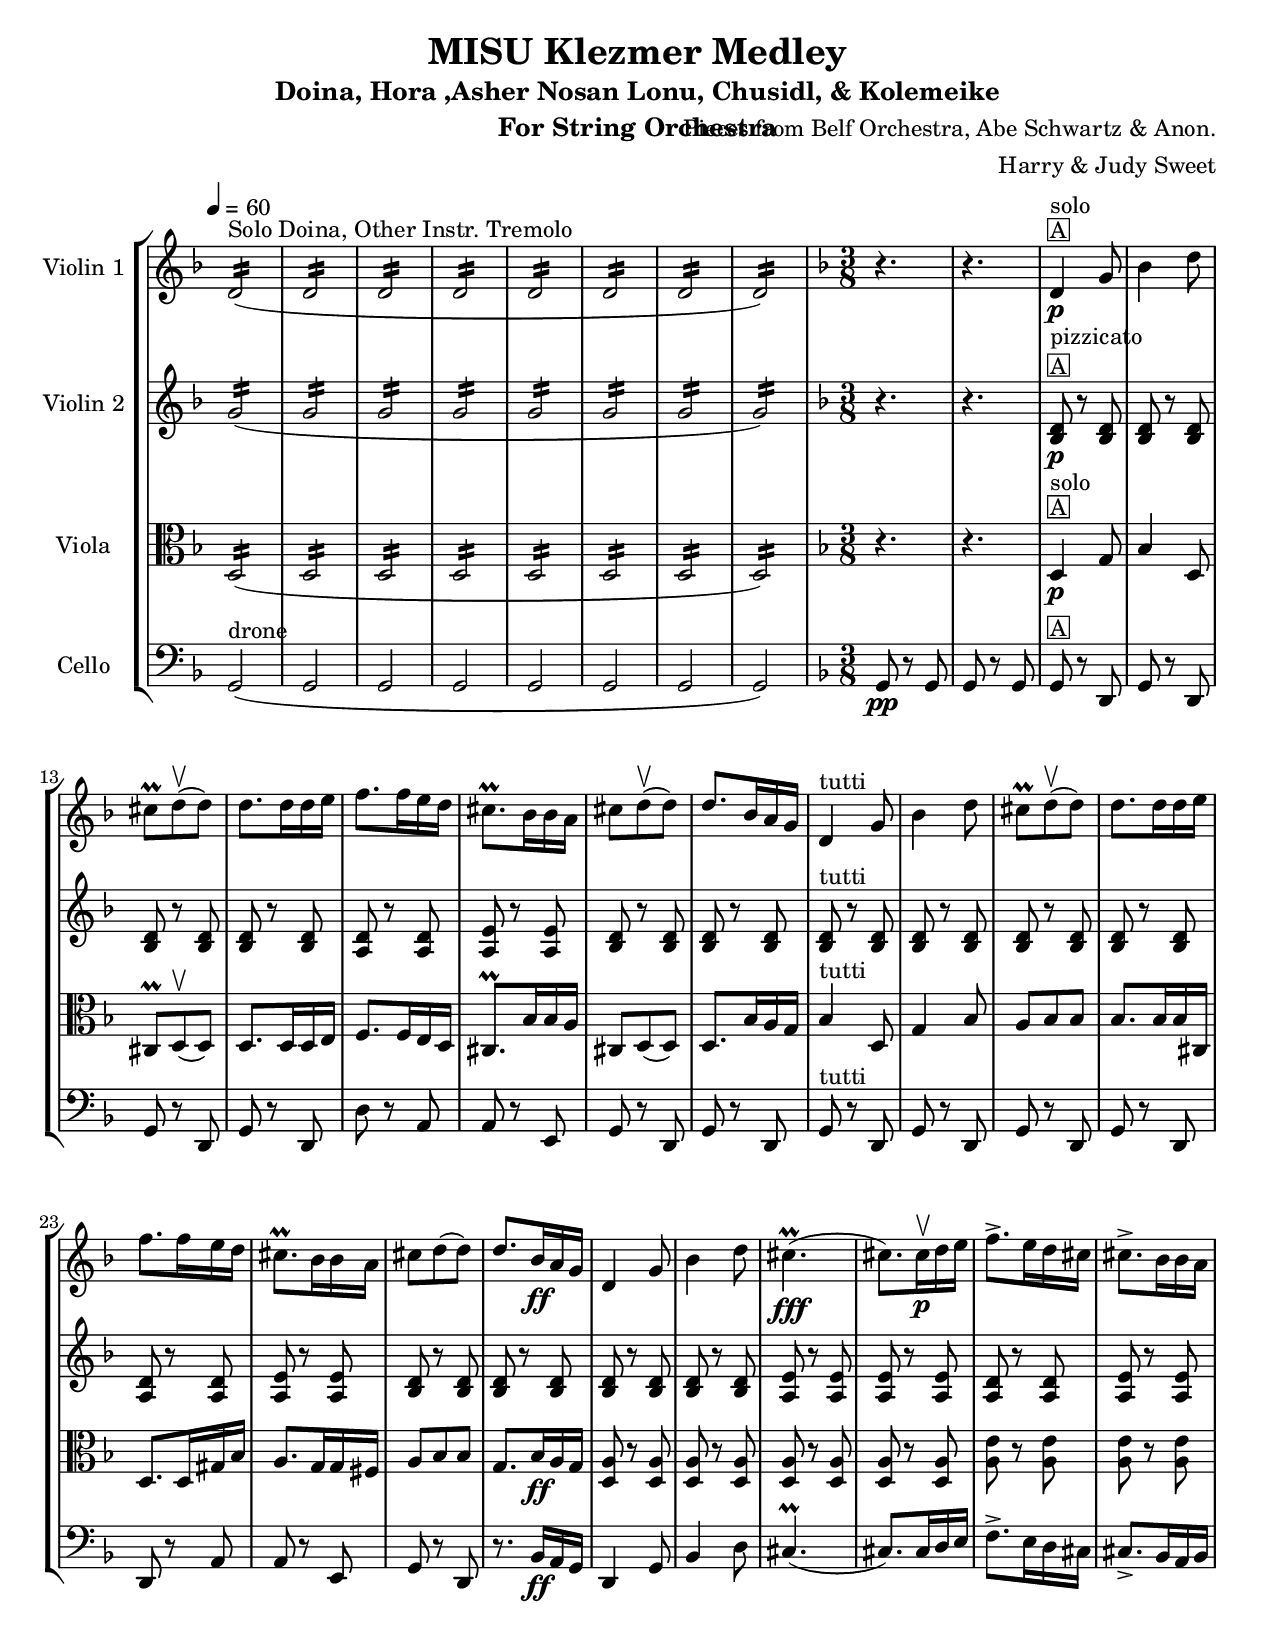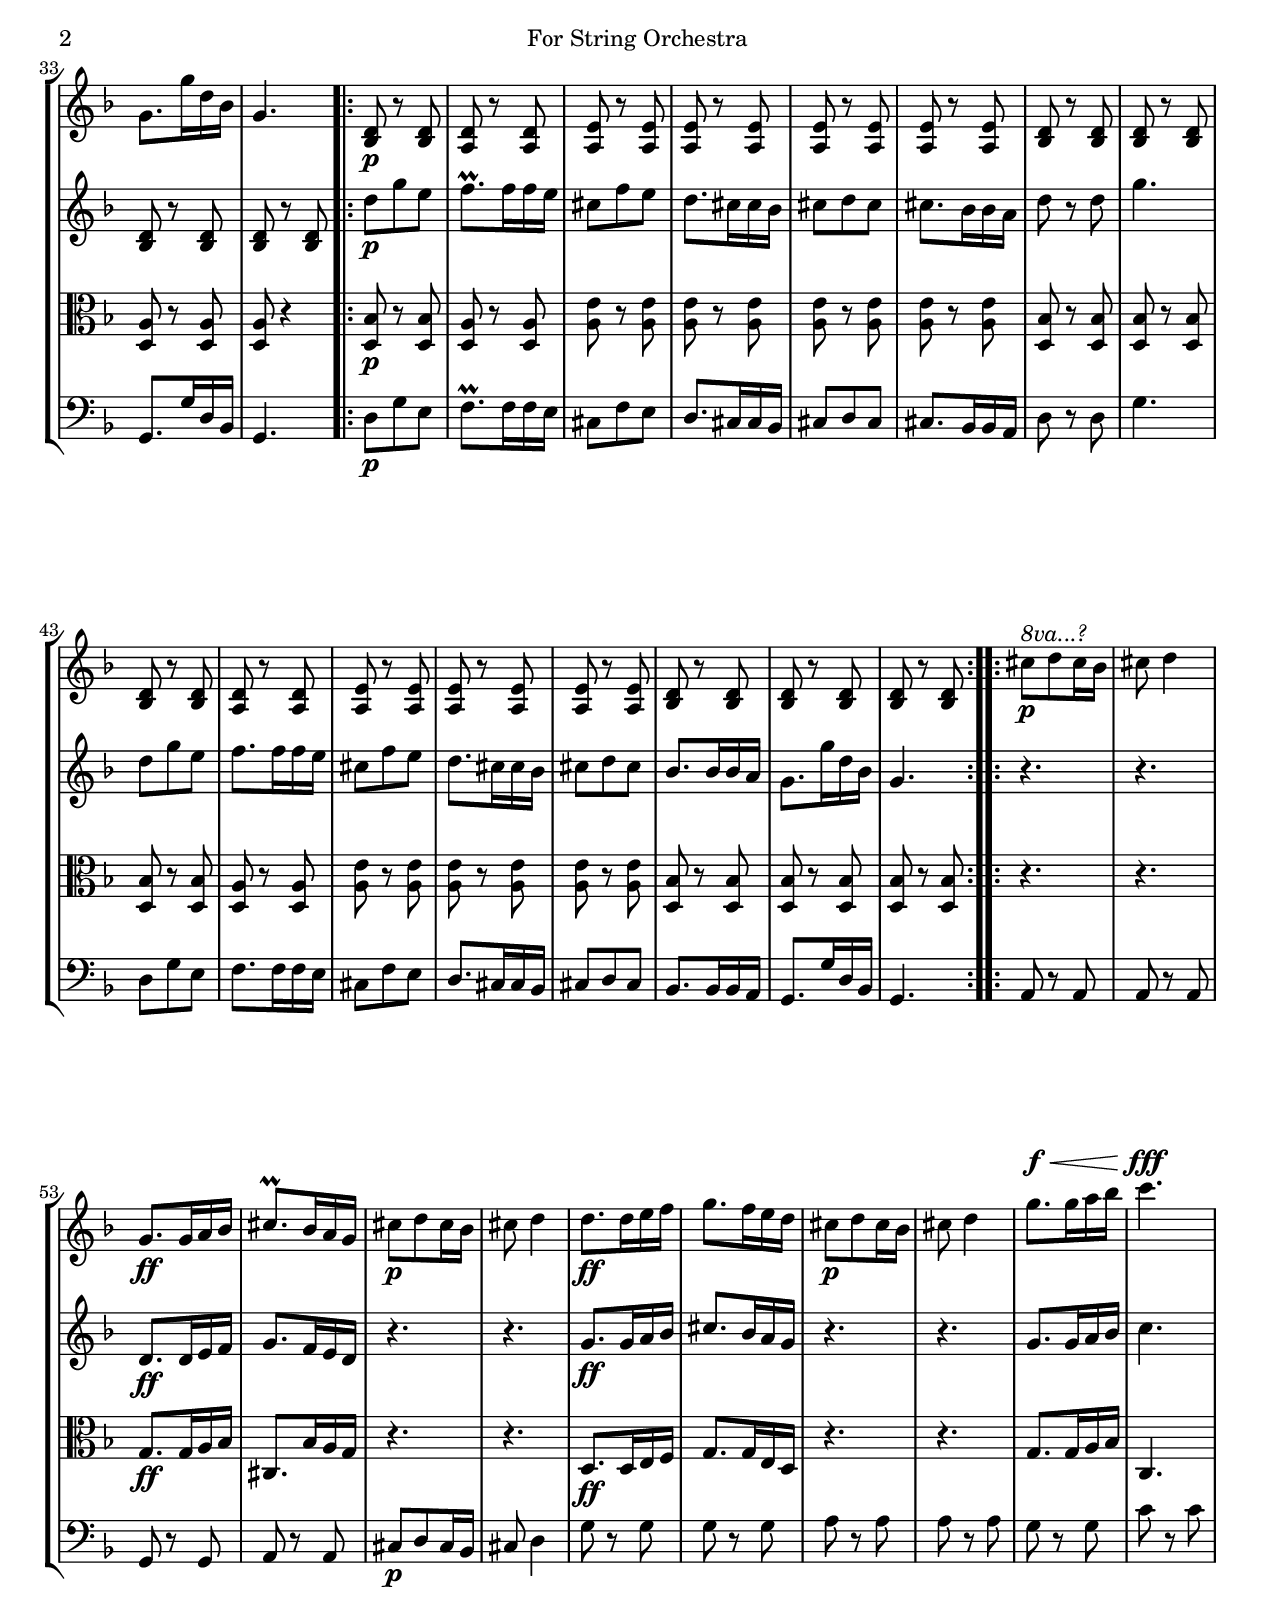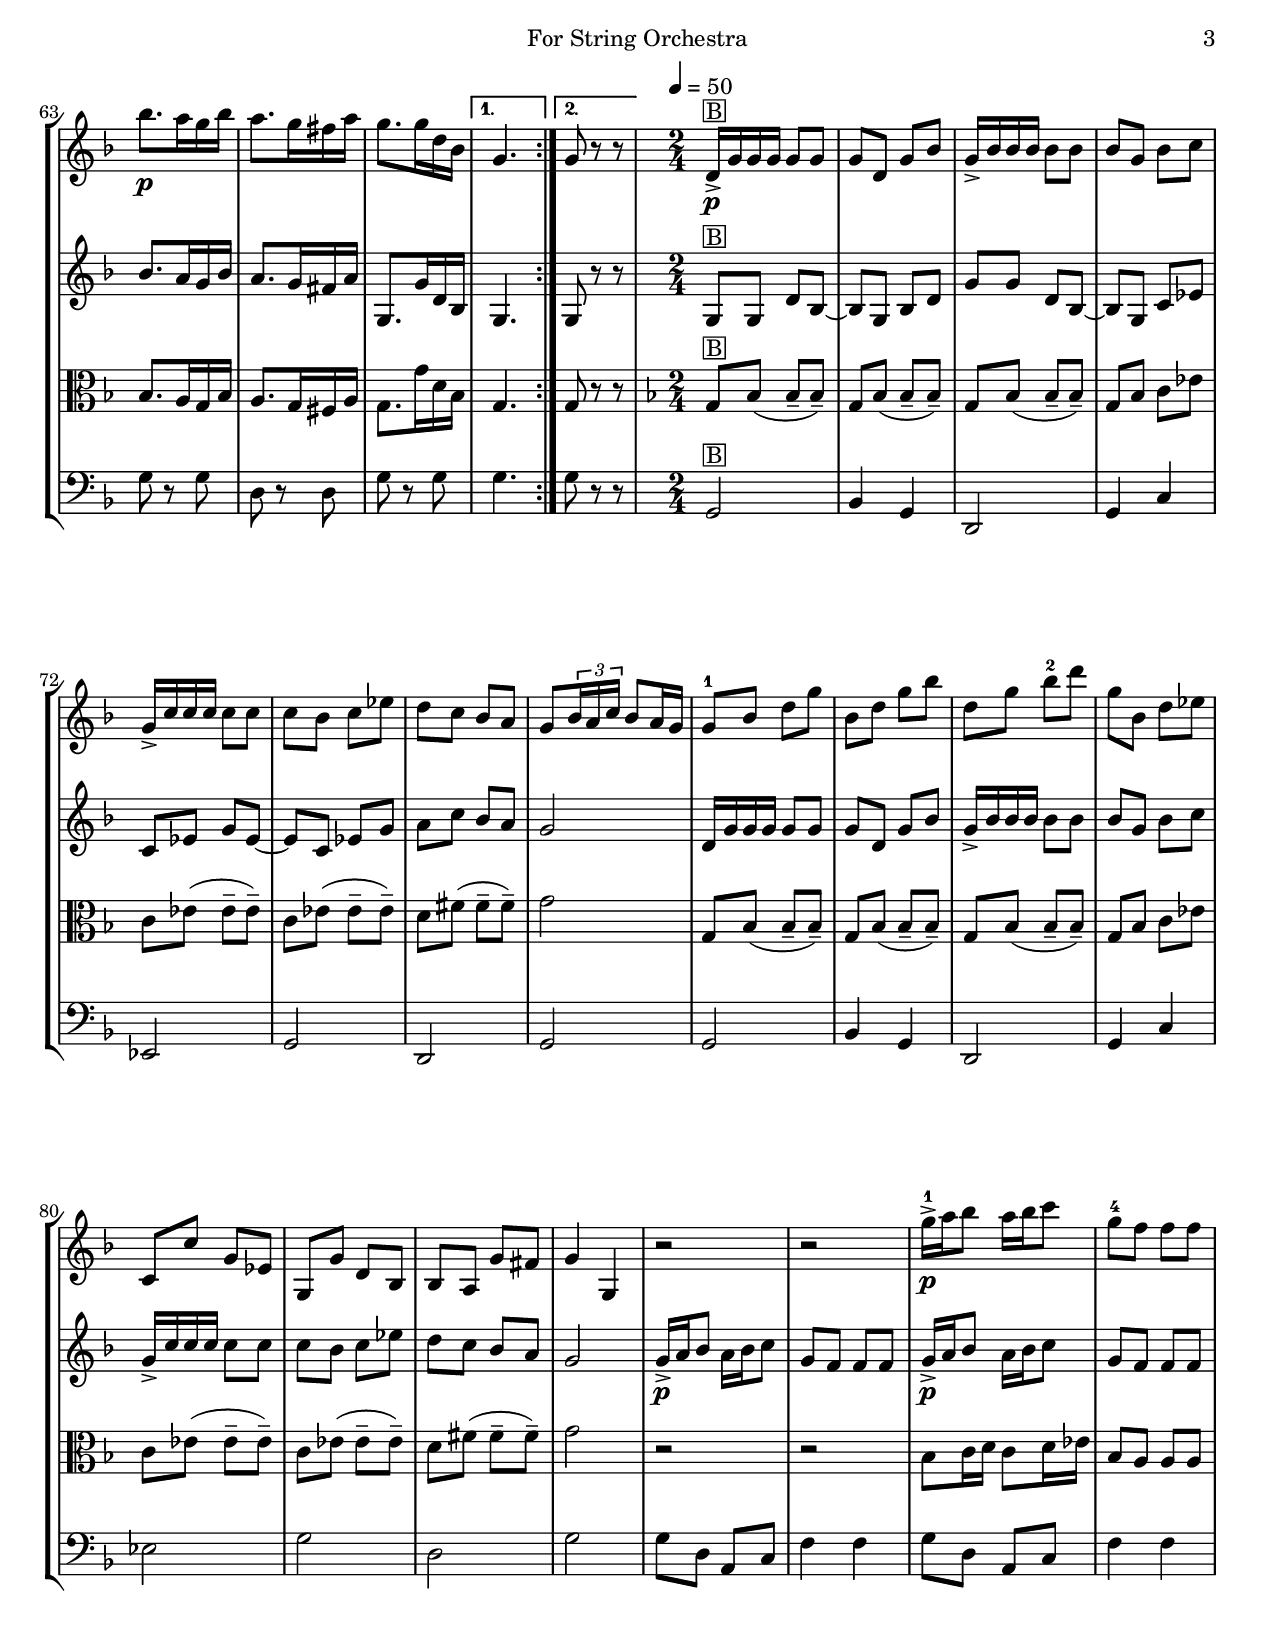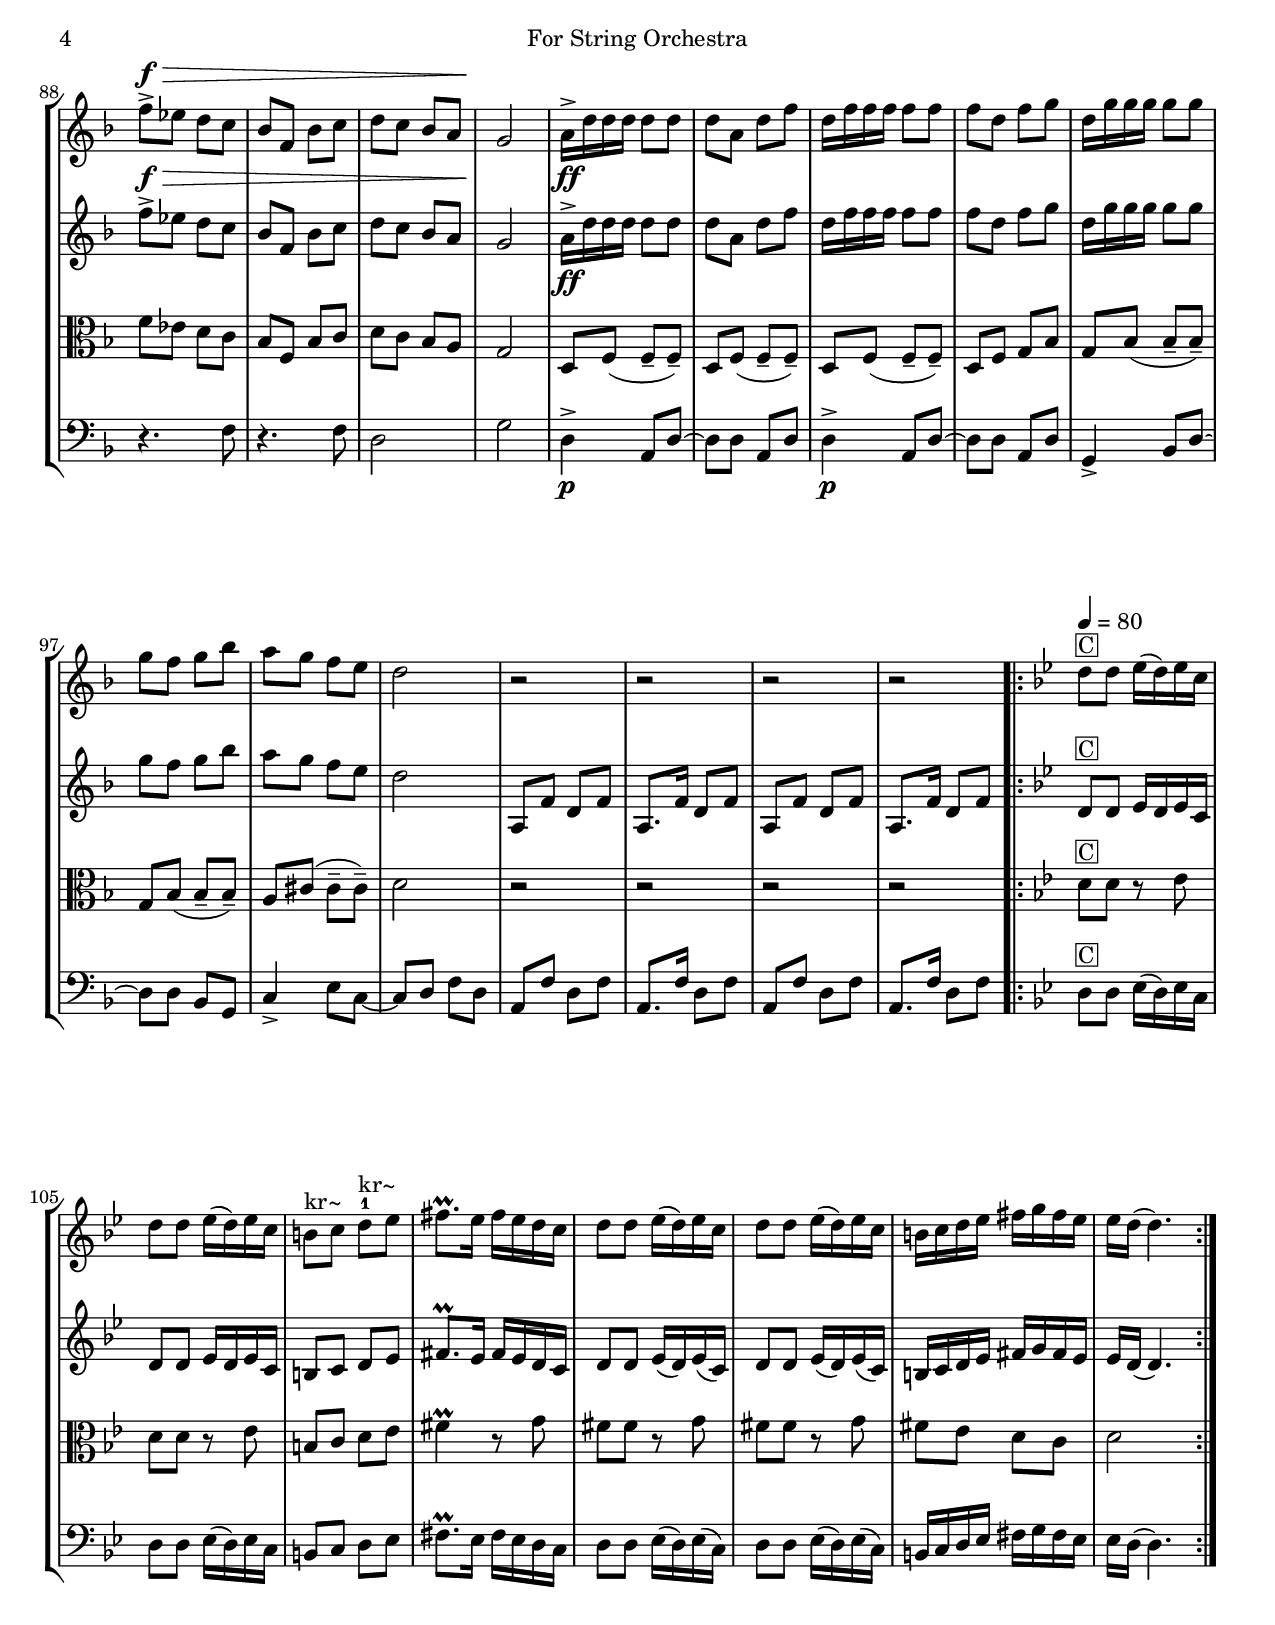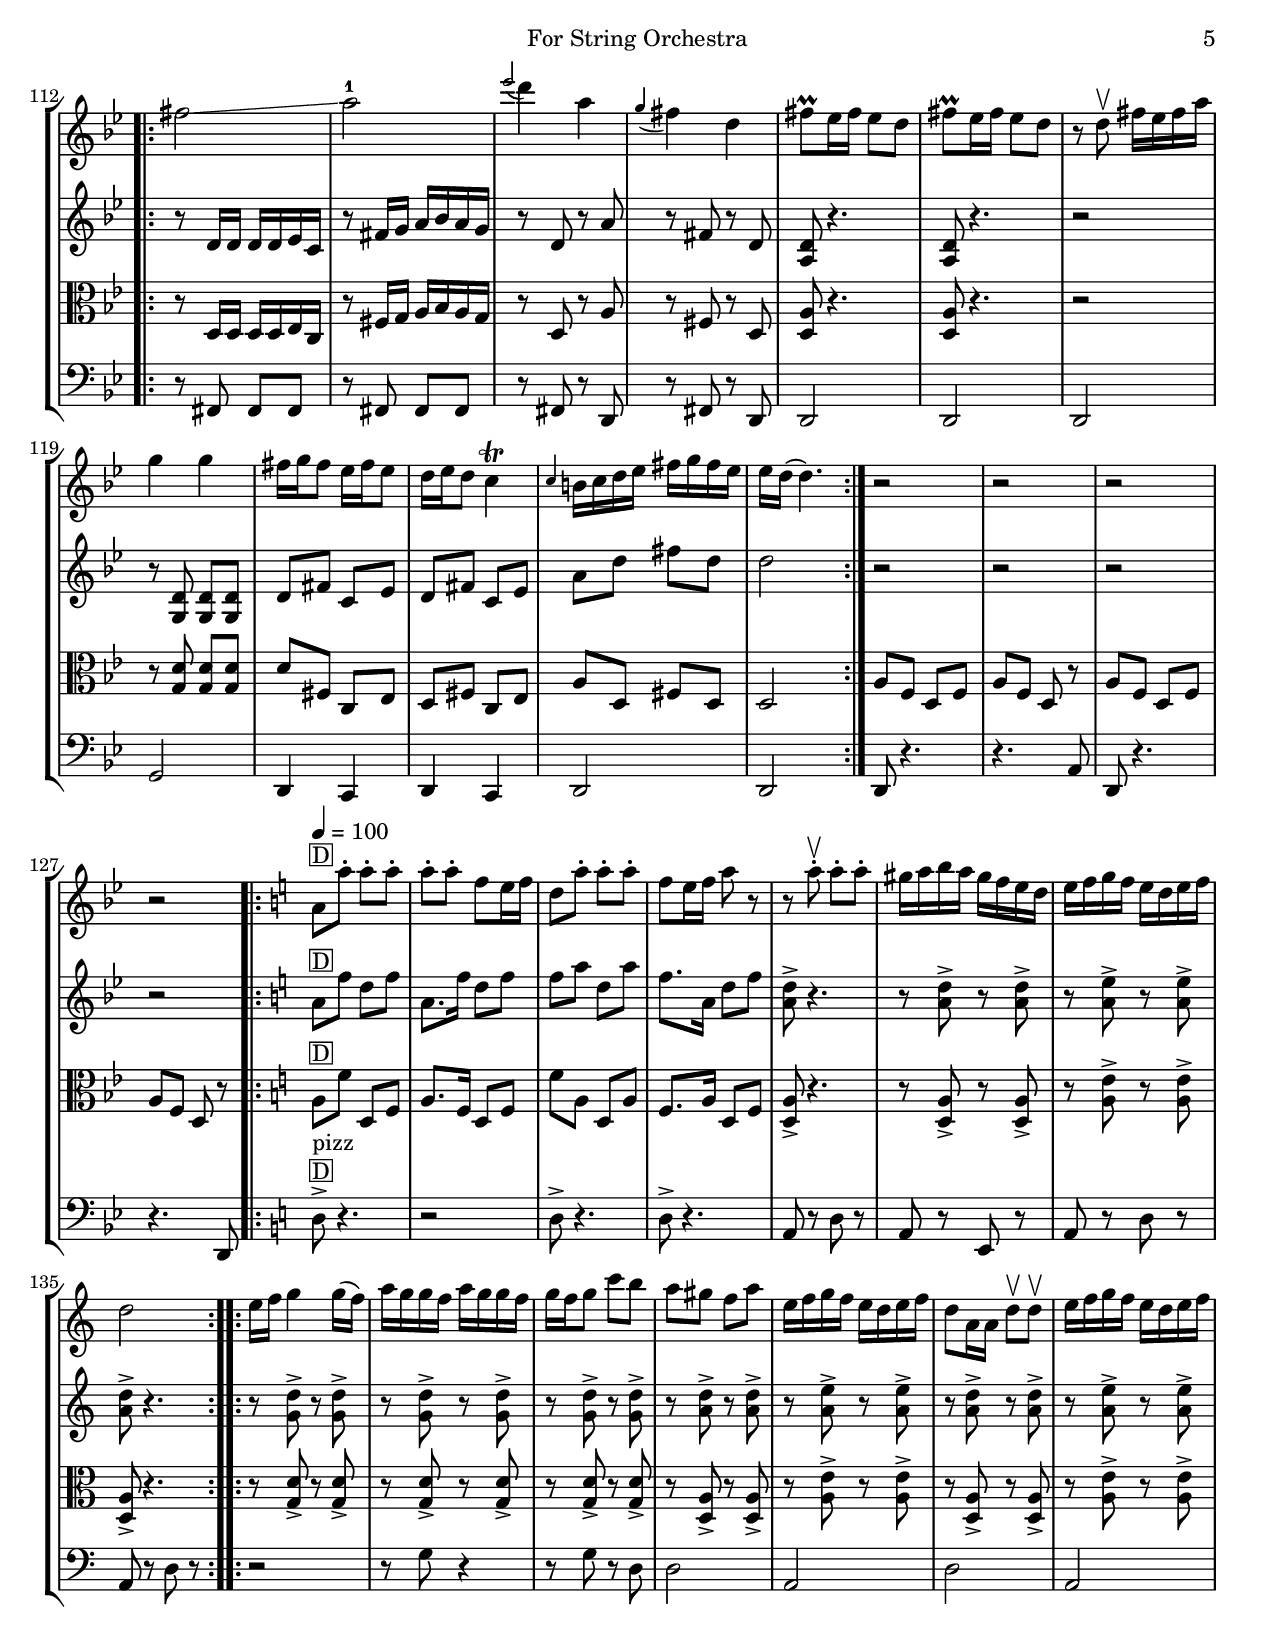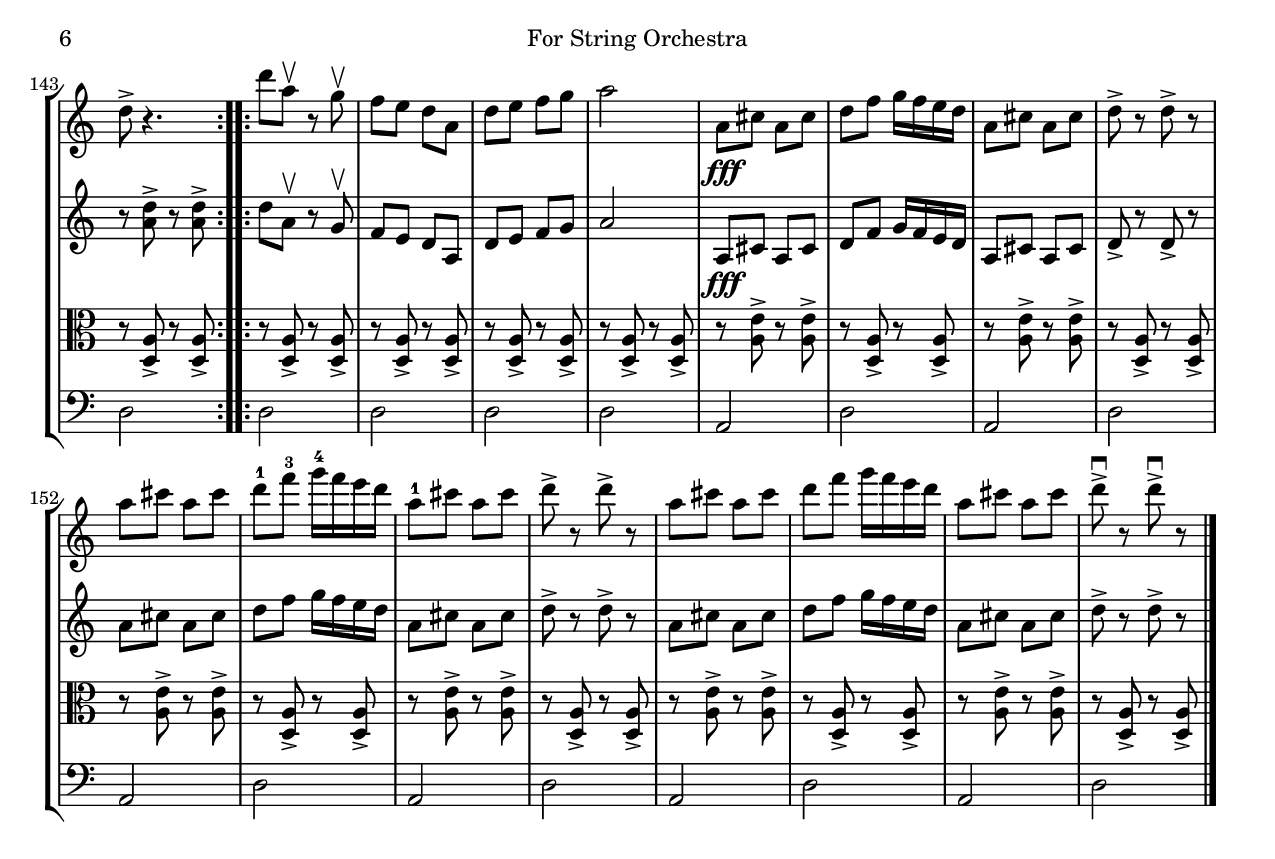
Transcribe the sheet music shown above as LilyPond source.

%%%%% score.ly
%%%%% (This is the main file)
%%%%%Staff size of 20 = 3 staffs/page
%%%%%%Staff size of 16 = 4 staffs/page
%%%%% piece.ly
%%%%% (This is the global definitions file)
\version "2.12.2"

global= {
  \time 2/4
  \key d \minor
}
#(set-default-paper-size "letter")
%melody =  \transpose c d \relative c' {  %transpose for clarinet

\header{
  title= "MISU Klezmer Medley"
  subtitle="Doina, Hora ,Asher Nosan Lonu, Chusidl, & Kolemeike"
  composer= "Pieces from Belf Orchestra, Abe Schwartz & Anon."
  instrument ="For String Orchestra"
  arranger= "Harry & Judy Sweet"
}

%*********************************snippits variables**********************

horaending = { g8. g'16 d bes g4. }

chusidlleadin = {
  a,8 f' d f
  a,8. f'16 d8 f
  a,8 f' d f
  a,8. f'16 d8 f
}

%*****************arpeggios**********************************************
gm={ <g d'>8\downbow <bes d>-- (<bes d>-- <bes d>--)  }
cm={ <c' g'>8\downbow <c' ees'> (<c' ees'> <c' ees'>)  }
gc= { g8\downbow d' (c' ees')}
ef= { a\downbow f'( f' f' ) }
dm={ <a d'>8\downbow <a d'>  (<a f'> <a d'>) }
dM={ <a d'>8\downbow <a d'>  (<a fis'> <a d'>)  }
dg={a'8\downbow d' g bes' }
fmaj={c8\downbow f (f f) }
gf={g8 bes a c}
am={a8 c (a e)}
%*****************************************


AhserSecundPart = {

  \time 2/4
  %A  part Asher not relative
  <g d'>8 ^\markup{\box B}\downbow <g bes>-- (<g bes>-- <g bes>--)
  \gm \gm \gc \cm \cm \dM \gm

  %repeat of A part
  <g d'>8 \downbow <g bes>-- (<g bes>-- <g bes>--)
  \gm \gm \gc \cm \cm \dM \gm

  %B part
  \gc \fmaj \gc \fmaj \cm \gm \dM \gm

  %repeat of A part 1/5 higher
  %\gm \gm \gc \cm \cm \dM \gm  original key
  \dm \dm \dm d8 fis (g bes) \gm \gm  a cis e a \dm
}

HoraStart = {
  d4\p ^\markup { \box A}g8
  bes4 d8
  cis8\prall d \upbow ( d)
  d8. d16 d e

  f8. f16 e d
  cis8.\prall bes16 bes a
  cis8 d  (d)
  d8. bes16 a g
}


Violinone = \new Voice {  \relative c'{
    \set Staff.instrumentName = #"Violin 1 "
    % *******************Doina**************
    %\time 24/4
    \once \override Staff.TimeSignature #'stencil = ##f
    d2:16^\markup{"Solo Doina, Other Instr. Tremolo"}
    (d:16 d:16 d:16 d:16 d:16 d:16 d:16)


    %*******************Hora***************
    \key d \minor
    \time 3/8
    r4. r4.
    %\repeat volta 2{
    d4\p ^\markup { \box A}^"solo"g8|
    bes4 d8
    cis8\prall d \upbow ( d)
    d8. d16 d e

    f8. f16 e d
    cis8.\prall bes16 bes a
    cis8 d\upbow  (d)
    d8. bes16 a g
    %repeat of first 8 measures
    d4 ^"tutti" g8
    bes4 d8
    cis8\prall d \upbow ( d)
    d8. d16 d e

    f8. f16 e d
    cis8.\prall bes16 bes a
    cis8 d  (d)
    d8. bes16\ff a g
    %end of A part
    d4  g8
    bes4 d8
    cis4.\prall \fff
    (cis8.) cis16\upbow \p d e
    f8.-> e16 d cis
    cis8.-> bes16 bes a
    \horaending  %\ff

    % }


    \repeat volta 2{

      <bes, d>8\p r <bes d>%Gm chord
      <a d>8 r <a d>%Dm
      <a e'>8 r <a e'>%A
      <a e'>8 r <a e'>%A
      <a e'>8 r <a e'>%A
      <a e'>8 r <a e'>%A
      <bes d>8 r <bes d>%Gm chord
      <bes d>8 r <bes d>%Gm chord
      <bes d>8 r <bes d>%Gm chord
      <a d>8 r <a d>%Dm
      <a e'>8 r <a e'>%A
      <a e'>8 r <a e'>%A
      <a e'>8 r <a e'>%A
      <bes d>8 r <bes d>%Gm chord
      <bes d>8 r <bes d>%Gm chord
      <bes d>8 r <bes d>%Gm chord

    }

    \repeat volta 2{
      cis'8\p ^\markup{\italic "8va...?"} d cis16 bes
      cis8 d4
      g,8.\ff g16 a bes
      cis8.\prall bes16 a g
      cis8\p  d cis16 bes
      cis8 d4
      d8.\ff d16 e f
      g8. f16 e d
      cis8\p d cis16 bes
      cis8 d4
      g8.\f ^\< g16 a bes
      c4.\fff \!
      bes8.\p a16 g bes
      a8. g16 fis a
      g8. g16 d bes

      %crescendo
      %  ^\< and stop at \!

    }

    \alternative { {g4. }{g8 r r } }

    %Ahsher Nosan Lonu
    \tempo 4=50
    \time 2/4
    %\repeat volta 2{
    %play A part 2x
    d16->\p ^\markup {\box B} g g g g8 g
    g8 d g bes
    g16-> bes bes bes bes8 bes
    bes8 g bes c
    g16-> c c c c8 c
    c8 bes c ees
    d c bes a
    g8 \times 2/3{bes16 a c} bes8 a16 g


    %Judy's walking line
    g8-1 bes d g
    bes, d g bes
    d, g bes-2 d
    g, bes, d ees
    c,8 c' g ees
    g, g' d bes
    bes a g' fis
    g4 g,
    %try this...  <ees g>4 <d g,>



    r2
    r2
    g''16->\p-1 a bes8
    a16 bes c8
    g8-4 f f f


    f8->\f ^\> ees d c
    bes f bes c
    d c bes a
    g2^\!

    %repeat of A up fifth

    a16->\ff d d d d8 d
    d8 a d f
    d16 f f f f8 f
    f8 d f g
    d16 g g g g8 g
    g8 f g bes
    a g f e
    d2


    %Intro to chusidl

    r2 r2 r2 r2


    %******************************chusidl******************
    \tempo  4= 80

    \key g \minor
    \repeat volta 2{
      d8 ^\markup{\box C} d  ees16 (d) ees c %slurs
      d8 d  ees16 (d)ees c
      b8^"kr~" c d-1^"kr~" ees
      fis8.\prall  ees16 fis16 ees d c
      d8 d  ees16 (d)ees c
      d8 d  ees16 (d)ees c
      b16 c d ees
      fis g fis ees
      ees d (d4.)
    }


    \repeat volta 2{
      fis2\glissando  a-1
      \grace ees' (d4) a \grace g (fis) d
      fis8\prall ees16 fis ees8 d
      fis8\prall ees16 fis ees8 d
      r8 d\upbow fis16 ees fis16 a
      g4 g
      %\times 2/3{fis8 g fis}
      %\times 2/3{ees8 fis ees}
      fis16 g fis8
      ees16 fis ees8
      %\times 2/3 {d8 ees d}c4\trill
      d16 ees d8 c4\trill

      \grace c b16 c d ees
      fis g fis ees
      ees d (d4.)
    }
    %4 measures transition
    r2 r2 r2 r2

    %******************************kolemeike************************
    \key c \major

    \tempo 4=100
    \repeat volta 2{
      a8 ^\markup { \box D}
      a'-. a-. a-.
      a-. a-. f e16 f|
      d8 a'-.
      a-. a-. f e16 f a8 r8
      r8 a8\upbow -.  a-.  a-.
      gis16 a b a gis f e d|
      e f g f e d e f
      d2
    }

    \repeat volta 2{
      e16  f g4 g16 (f)|
      a g g f a g g f
      g f g8 c b a gis f a
      e16 f g f e d e f
      d8 a16 a d8\upbow d\upbow
      e16 f g f e d e f
      d8-> r4.



    }

    \repeat volta 2{
      d'8 a\upbow r8 g\upbow
      f e d a|
      d e f g
      a2|
      % 3 repeats of last 4 measures
      a,8 \fff cis a cis
      d f g16 f e d
      a8 cis a cis
      d8->r d-> r
      %
      a'8 cis a cis
      d-1 f-3 g16-4 f e d
      a8-1 cis a cis
      d8->r d-> r
      %
      a8 cis a cis
      d f g16 f e d
      a8 cis a cis
      d8->\downbow  r d->\downbow r
    }



    \bar "|." }}   %*********************************



%**********************************************
%**********************************************
%**********************************************
%**********************************************
Violintwo = \new Voice  \relative c' {
  \set Staff.instrumentName = #"Violin 2 "
  \once \override Staff.TimeSignature #'stencil = ##f
  %Doina
  g'2:16 (g:16 g:16 g:16 g:16 g:16 g:16 g:16)

  %Hora
  \time 3/8
  \key d \minor
  r4. r4.
  %first 8 bars repeat
  <bes, d>8\p^\markup{\box A} ^"pizzicato" r <bes d>
  <bes d>8 r <bes d>%Gm chord
  <bes d>8 r <bes d>%Gm chord
  <bes d>8 r <bes d>%Gm chord
  <a d>8 r <a d>%Dm
  <a e'>8 r <a e'>%A
  <bes d>8 r <bes d>%Gm chord
  <bes d>8 r <bes d>%Gm chord


  <bes d>8^"tutti" r <bes d>%Gm chord
  <bes d>8 r <bes d>%Gm chord
  <bes d>8 r <bes d>%Gm chord
  <bes d>8 r <bes d>%Gm chord
  <a d>8 r <a d>%Dm
  <a e'>8 r <a e'>%A
  <bes d>8 r <bes d>%Gm chord
  <bes d>8 r <bes d>%Gm chord
  %end repeat

  %rest of A section====================
  <bes d>8 r <bes d>%Gm chord
  <bes d>8 r <bes d>%Gm chord
  <a e'>8 r <a e'>%A
  <a e'>8 r <a e'>%A
  <a d>8 r <a d>%Dm
  <a e'>8 r <a e'>%A
  <bes d>8 r <bes d>%Gm chord
  <bes d>8 r <bes d>%Gm chord


  %B section=========================
  \repeat volta 2{
    d'8\p  g e
    f8.\prall f16 f e
    cis8 f e
    d8. cis16 cis bes
    cis8 d cis
    cis8. bes16 bes a
    d8 r d
    g4.
    d8  g e
    f8. f16 f e
    cis8 f e
    d8. cis16 cis bes
    cis8 d cis
    bes8. bes16 bes a
    \horaending
  }
  %C section=========================
  \repeat volta 2{

    r4.
    r4.
    %molly's harmony
    d8.\ff d16 e f|
    g8. f16 e d
    r4.
    r4.
    g8.\ff g16 a bes
    cis8. bes16 a g

    %d'8.\ff d16 e f
    %g8. f16 e d
    r4.
    r4.

    g8. g16 a bes %maybe a harmony here
    c4.

    bes8. a16 g bes|
    a8. g16 fis a
    g,8. g'16 d bes
    %\horaending
  }

  \alternative { {g4. }{g8 r r } }


  \time 2/4
  \relative c' {
    g8 ^\markup{\box B} g d' bes~
    bes8 g bes d
    g8 g d bes~
    bes g c ees
    c ees g ees~
    ees c ees g
    a8 c bes a
    g2

    %{
      g8^\markup{\box B} bes d bes
      g8 bes d bes
      g8 bes d bes
      g8 bes c ees|
      c8 ees g ees
      c8 ees g ees
      c8 ees g ees
      g,8 bes d bes
    %}
    d16  g g g g8 g
    g8 d g bes
    g16-> bes bes bes bes8 bes
    bes8 g bes c
    g16-> c c c c8 c
    c8 bes c ees
    d c bes a
    g2

    g16->\p a bes8
    a16 bes c8
    g8 f f f
    g16->\p a bes8
    a16 bes c8
    g8 f f f
    f'8->\f ^\> ees d c
    bes f bes c
    d c bes a
    g2^\!

    %repeat of A up fifth

    a16->\ff d d d d8 d
    d8 a d f
    d16 f f f f8 f
    f8 d f g
    d16 g g g g8 g
    g8 f g bes
    a g f e
    d2



    % Chusidl A part=======================

    %lead in bit

    \chusidlleadin
    %start of A melody
    \key g \minor
    \repeat volta 2{

      d8^\markup {\box C} d ees16 d ees c
          d8 d ees16 d ees c
          b8 c d ees





      fis8.\prall  ees16 fis16 ees d c
      d8 d  ees16 (d)ees (c)
      d8 d  ees16 (d)ees (c)
      b16 c d ees
      fis g fis ees
      ees d (d4.)
    }
    %B part============Chusidl===============
    \repeat volta 2{
      % fills
      r8 d16 d d d ees c|
      r8 fis16 g a bes a g |
      r8 d r8 a'|
      r8 fis r8 d|

      <a d>8 r4.
      <a d>8 r4.
      r2
      r8 <g d'> <g d'> <g d'>
      d'8 fis c ees
      d8 fis c ees
      a8 d fis d
      d2
    }
    %4 measures transition
    r2 r2 r2 r2

    %kolemeike outside relative block
    \key  c \major
    \repeat volta 2{
      a8 ^\markup{\box D} f' d f|
      a,8. f'16 d8 f|
      f8 a d, a'|
      f8. a,16 d8 f|
      <a, d>8 -> r4.|
      r8 <a d>-> r <a d>->|
      r8 <a e'>-> r <a e'>->|
      <a d>8 -> r4.|
    }
    \repeat volta 2{
      %part B
      r8 <g d'>-> r <g d'>->|
      r8 <g d'>-> r <g d'>->|
      r8 <g d'>-> r <g d'>->|
      r8 <a d>-> r <a d>->|
      r8 <a e'>-> r <a e'>->|
      r8 <a d>-> r <a d>->|
      r8 <a e'>-> r <a e'>->|
      r8 <a d>-> r <a d>->|
    }
    %part C


    d8 a\upbow r8 g\upbow
    f e d a
    d e f g
    a2|
    % 3 repeats of last 4 measures
    a,8 \fff cis a cis
    d f g16 f e d
    a8 cis a cis
    d8->r d-> r
    %
    a'8 cis a cis
    d f g16 f e d
    a8  cis a cis
    d8->r d-> r
    %
    a8 cis a cis
    d f g16 f e d
    a8 cis a cis
    d8->r d-> r

    %end kokemeike

  } %relative block
  \bar "|." }   %*********************************
%uncomment next line and set clef to treble
%for playable  violin  viola part

%Viola = \new Voice  \relative c' {
%Viola = \new Voice  \transpose c d' {
  Viola = \new Voice  {
  \set Staff.instrumentName = #"Viola "
  \clef alto
  \tempo 4=60
  %tremolo bit behind doina
  \once \override Staff.TimeSignature #'stencil = ##f
  d2:16 (d:16 d:16 d:16 d:16 d:16 d:16 d:16)


  %hora
  \time 3/8
  \key d \minor
  r4. r4.  %lead in from doina

  d4\p ^\markup { \box A}^"solo"g8
  bes4 d8
  cis8\prall d \upbow ( d)
  d8. d16 d e

  f8. f16 e d
  cis8.\prall bes16 bes a
  cis8 d  (d)
  d8. bes16 a g
  %harmony
  bes4^"tutti" d8|
  g4 bes8
  a8 bes bes
  bes8. bes16 bes cis
  d8. d16 gis bes
  a8.  g16 g fis
  a8 bes bes|
  g8. bes16\ff a g


  <a d>8  r <a d>%Dm chord
  <a d>8 r <a d>%Dm chord
  <a d>8 r <a d>%Dm chord
  <a d>8 r <a d>%Dm chord
  <a e'>8 r <a e'> %A chord
  <a e'>8 r <a e'> %A chord
  <a d>8 r <a d>%Dm chord
  <a d>8 r4

  %B section==========================
  \repeat volta 2{
    <bes d>8\p r <bes d>%Gm chord
    <a d>8 r <a d>%Dm
    <a e'>8 r <a e'>%A
    <a e'>8 r <a e'>%A
    <a e'>8 r <a e'>%A
    <a e'>8 r <a e'>%A
    <bes d>8 r <bes d>%Gm chord
    <bes d>8 r <bes d>%Gm chord
    <bes d>8 r <bes d>%Gm chord
    <a d>8 r <a d>%Dm
    <a e'>8 r <a e'>%A
    <a e'>8 r <a e'>%A
    <a e'>8 r <a e'>%A
    <bes d>8 r <bes d>%Gm chord
    <bes d>8 r <bes d>%Gm chord
    <bes d>8 r <bes d>%Gm chord
  }

  %C section=========================
  \repeat volta 2{
    r4.
    r4.
    g8.\ff g16 a bes|
    cis8. bes16 a g
    r4.
    r4.
    d8.\ff d16 e f
    g8. g16 e d
    r4.
    r4.
    g8. g16 a bes %maybe a harmony here
    c4.
    bes8. a16 g bes|
    a8. g16 fis a
    g8. g'16 d' bes
    %\horaending
  }

  \alternative { {g4. }{g8 r r } }

  % \AhserSecundPart
   \time 2/4
   \key d\minor
   \relative c'{
  g8 ^\markup { \box B} bes (bes-- bes--)
  g8 bes (bes-- bes--)
  g8 bes (bes-- bes--)
  g8 bes c ees
  c ees (ees--  ees--)
  c ees (ees--  ees--)
  d fis (fis-- fis--)
  g2
  %repeat first part
  g,8 bes (bes-- bes--)
  g8 bes (bes-- bes--)
  g8 bes (bes-- bes--)
  g8 bes c ees
  c ees (ees--  ees--)
  c ees (ees--  ees--)
  d fis (fis-- fis--)
  g2

 %leave 2 measure rest then
  %2 measures harmony
  %then double melody
  r2 r2
  bes,8 c16 d c8 d16 ees
  bes8 a a a %end harmony
  f'8 ees d c
  bes f bes c
  d8 c bes a
  g2

  \transpose g' d'{
  g8 bes (bes-- bes--)
  g8 bes (bes-- bes--)
  g8 bes (bes-- bes--)
  g8 bes c' ees'
  c' ees' (ees'--  ees'--)
  c' ees' (ees'--  ees'--)
  d' fis' (fis'-- fis'--)
  g'2
   }

}

  r2 r2 r2 r2
  %s2*4   %fill in later for chisidl
  %chusidl
  \key g \minor
  \repeat volta 2{

    d'8^\markup {\box C} d' r  ees'       %d/cm
    d'8 d' r  ees'                    %d/cm
    b8 c' d' ees'                         %bit o melody  or d
    fis'4\prall  r8 g'                        % d chord
    fis'8 fis' r g'                      %d/cm
    fis'8 fis' r g'                        %d/cm
    fis'8 ees' d' c'
    %b8 c' d' ees'                             %d
    d'2
  }
  %B part====================
  \repeat volta 2{
    % fills
    r8 d16 d d d ees c|
    r8 fis16 g a bes a g |
    r8 d r8 a|
    r8 fis r8 d|

    <a d>8 r4.
    <a d>8 r4.
    r2
    r8 <g d'> <g d'> <g d'>
    d'8 fis c ees
    d8 fis c ees
    a8 d fis d
    d2
  }
  %fill before Kolemeike
  a8 f d f
  a f d r
  a f d f
  a f d r
  %kolemeike
  %kolemeike outside relative block
  \key c \major
  \repeat volta 2{
    a8 ^\markup{\box D} f' d f|
    a8. f16 d8 f|
    f'8 a d a|
    f8. a16 d8 f|
    <a d>8 -> r4.|
    r8 <a d>-> r <a d>->|
    r8 <a e'>-> r <a e'>->|
    <a d>8 -> r4.|
  }
  %part B========================
  \repeat volta 2{
    r8 <g d'>-> r <g d'>->|
    r8 <g d'>-> r <g d'>->|
    r8 <g d'>-> r <g d'>->|
    r8 <a d>-> r <a d>->|
    r8 <a e'>-> r <a e'>->|
    r8 <a d>-> r <a d>->|
    r8 <a e'>-> r <a e'>->|
    r8 <a d>-> r <a d>->|
  }
  %part C

  r8 <a d>-> r <a d>->|
  r8 <a d>-> r <a d>->|
  r8 <a d>-> r <a d>->|
  r8 <a d>-> r <a d>->|


  r8 <a e'>-> r <a e'>->|
  r8 <a d>-> r <a d>->|
  r8 <a e'>-> r <a e'>->|
  r8 <a d>-> r <a d>->|
  %repeat of half of part C
  r8 <a e'>-> r <a e'>->|
  r8 <a d>-> r <a d>->|
  r8 <a e'>-> r <a e'>->|
  r8 <a d>-> r <a d>->|

  r8 <a e'>-> r <a e'>->|
  r8 <a d>-> r <a d>->|
  r8 <a e'>-> r <a e'>->|
  r8 <a d>-> r <a d>->|
  %end kokemeike

  %s2*37



  \bar "|." }   %*********************************
%***********************************************
%************************************************Cello*****************
Cello = \new Voice { \relative c'   {
  %Cello = \new Voice { \relative c' {
    \set Staff.instrumentName = #"Cello "
    \clef bass
    \tempo 4=60
    \once \override Staff.TimeSignature #'stencil = ##f
    %Diona
    g,2^"drone" (g2 g2 g2 g2 g2 g2 g2)
    %g8\p r d
    %g8 r d


    %Hora arco first 2 bars lead in....
    \key d \minor
    \time 3/8
    g8\pp r g
    g8 r g
    g8^\markup{\box A}  r d|
    g8 r d
    g8 r d
    g8 r d
    d'8 r a|
    a8 r e
    g8 r d
    g8 r d
    %repeat of first 7 bars
    g8^"tutti" r d|
    g8 r d
    g8 r d
    g8 r d
    d8 r a'|
    a8 r e
    g8 r d
    r8. bes'16 \ff a g %leads in to next part
%%%%
    d4 g8
    bes4 d8
    cis4.\prall
    (cis8.) cis16 d e
    f8.-> e16 d cis
    cis8.-> bes16 a bes
    \horaending

    %B part=================
    \repeat volta 2{
      d'8\p  g e
      f8.\prall f16 f e
      cis8 f e
      d8. cis16 cis bes
      cis8 d cis
      cis8. bes16 bes a
      d8 r d
      g4.
      d8  g e
      f8. f16 f e
      cis8 f e
      d8. cis16 cis bes
      cis8 d cis
      bes8. bes16 bes a
      \horaending
    }
    %c part=======================
    \repeat volta 2{
      a8 r a
      a8 r a
      g8 r g
      a8 r a|
      cis8\p  d cis16 bes
      cis8 d4
      %a8 r a
      %a8 r a
      g8 r g
      g8 r g|
      a8 r a
      a8 r a
      g8 r g
      c8 r c
      g8 r g|
      d8 r d
      g8 r g
      %g4.
      %\horaending
    }

    \alternative { {g4. }{g8 r r } }
    %Asher=========================================
    \time 2/4
    g,2^\markup{\box B}|%gm
    bes4 g4|%gm
    d2|%gm
    g4 c4|%gm=>cm
    ees,2|%cm
    g2|%gm
    d2|%dm
    g2|%gm

    %repeat of 1st part
    g2 |%gm
    bes4 g4|%gm
    d2|%gm
    g4 c4|%gm=>cm
    ees2|%cm
    g2|%gm
    d2|%dm
    g2|%gm

    %B section==================================
    g8 d a c |%gm=>f
    f4 f4 |%f
    g8 d a c  |%gm=>f
    f4 f4| %f
    r4. f8 |%f
    r4. f8 |%gm
    d2 |%dm
    g2| %gm

    %move first section up to D
    \transpose g d{
      g4->\p d8 g~g g d g  %2 measures gm
      g4->\p d8 g~g g d g  %2 measures gm
      %g4-> d8 g~g g c g  % gm gm=>cm
      c4-> ees8 g~g g ees c %2 measuers cm
      f4-> a8 f~f g bes g   %dm => gm

    }


    %4 bars between tunes

    \chusidlleadin
    %Chusidl
    \key g \minor
    %added melody double, old stuff commented below
    \repeat volta 2{
    d8 ^\markup{\box C} d  ees16 (d) ees c %slurs
    d8 d  ees16 (d)ees c
    b8 c d ees
    fis8.\prall  ees16 fis16 ees d c
    d8 d  ees16 (d)ees (c)
    d8 d  ees16 (d)ees (c)
    b16 c d ees
    fis g fis ees
    ees d (d4.)
    }

    %B section================Chusidl=====
    \repeat volta 2{
    r8 fis, fis fis
    r fis fis fis
    r fis r d
    r fis r d
    d2
    d2
    d2
    g2
    d4 c
    d4 c
    d2
    d2
  }
    %end chusidl
    %4 measures transition
    d8 r4.
    r4. a'8
    d,8 r4.
    r4. d8
    %kolemeike A===========================
    \key c \major
    \repeat volta 2{
      d'8 ^\markup{\box D}->^"pizz" r4.
      r2
      d8-> r4.
      d8-> r4.
      a8 r d r
      a8 r e r
      a8 r d r
      a8 r d r
    }
    %repeat
    % B section=========================
    \repeat volta 2{
      r2
      r8 g r4|
      r8 g r d
      d2
      a2
      d2
      a2
      d2
    }
    % C section
    d2
    d2
    d2
    d2
    a2
    d2
    a2
    d2
    % extra repeats of last 4 bars
    a2
    d2
    a2
    d2
    a2
    d2
    a2
    d2


\bar "|."}}   %**********************************

music = {
  <<
    \tag #'score \tag #'vn1 \new Staff { << \global \Violinone >> }
    \tag #'score \tag #'vn2 \new Staff { << \global \Violintwo>> }
    \tag #'score \tag #'vla \new Staff { << \global \Viola>> }
    \tag #'score \tag #'vlc \new Staff { << \global \Cello>> }
  >>
}






%{ Uncomment this block when using separate files


%}
             %%% uncomment this line when using a separate file
#(set-global-staff-size 20)
\score {
  \new StaffGroup \keepWithTag #'score \music
  \layout { }
  \midi { }
}